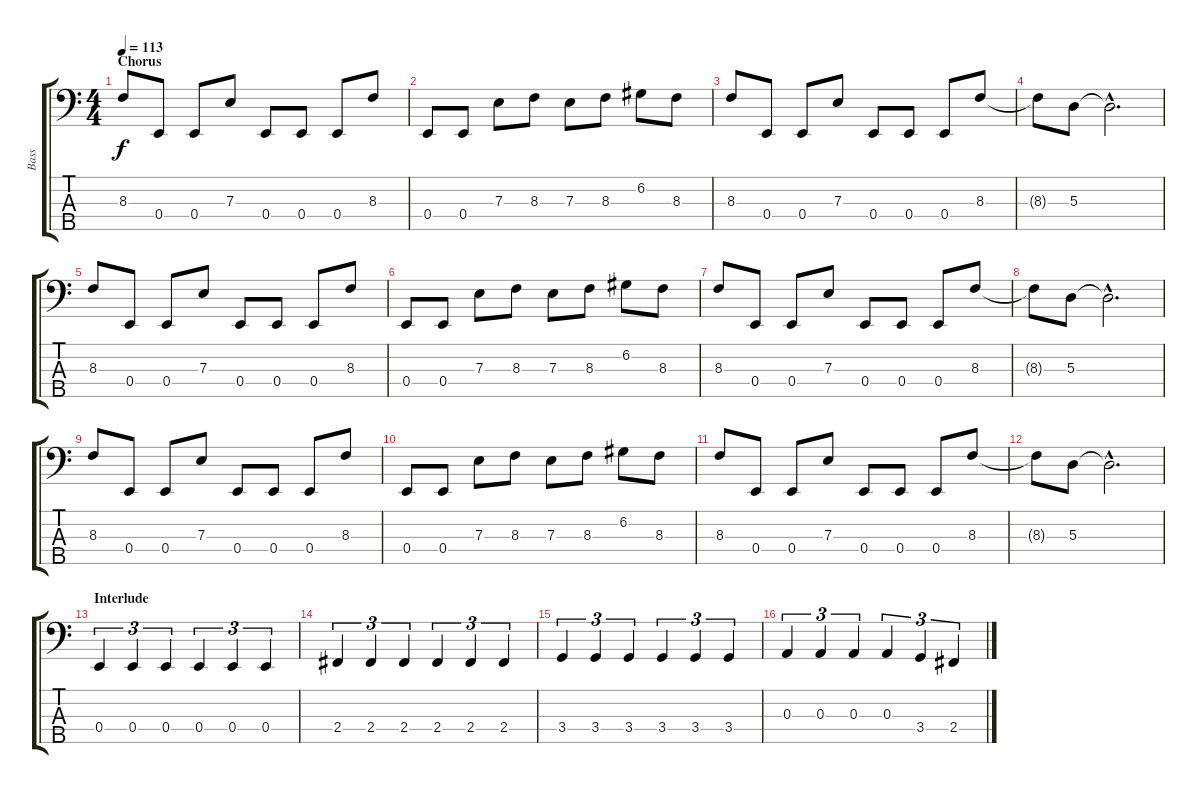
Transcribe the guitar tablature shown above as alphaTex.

\track ("Bass" "Bass") {instrument electricbassfinger}
\staff {score tabs}
\tuning (G2 D2 A1 E1 B0) {hide}
\ts (4 4)
\section ("" "Chorus")
\tempo 113
\clef f4
\ks c
8.3.8{dy f} 0.4.8 0.4.8 7.3.8 0.4.8 0.4.8 0.4.8 8.3.8 |
0.4.8 0.4.8 7.3.8 8.3.8 7.3.8 8.3.8 6.2.8 8.3.8 |
8.3.8 0.4.8 0.4.8 7.3.8 0.4.8 0.4.8 0.4.8 8.3.8 |
8.3{t}.8 5.3.8 5.3{hac t}.2{d} |
8.3.8 0.4.8 0.4.8 7.3.8 0.4.8 0.4.8 0.4.8 8.3.8 |
0.4.8 0.4.8 7.3.8 8.3.8 7.3.8 8.3.8 6.2.8 8.3.8 |
8.3.8 0.4.8 0.4.8 7.3.8 0.4.8 0.4.8 0.4.8 8.3.8 |
8.3{t}.8 5.3.8 5.3{hac t}.2{d} |
8.3.8 0.4.8 0.4.8 7.3.8 0.4.8 0.4.8 0.4.8 8.3.8 |
0.4.8 0.4.8 7.3.8 8.3.8 7.3.8 8.3.8 6.2.8 8.3.8 |
8.3.8 0.4.8 0.4.8 7.3.8 0.4.8 0.4.8 0.4.8 8.3.8 |
8.3{t}.8 5.3.8 5.3{hac t}.2{d} |
\section ("" "Interlude")
0.4.4{tu (3 2)} 0.4.4{tu (3 2)} 0.4.4{tu (3 2)} 0.4.4{tu (3 2)} 0.4.4{tu (3 2)} 0.4.4{tu (3 2)} |
2.4.4{tu (3 2)} 2.4.4{tu (3 2)} 2.4.4{tu (3 2)} 2.4.4{tu (3 2)} 2.4.4{tu (3 2)} 2.4.4{tu (3 2)} |
3.4.4{tu (3 2)} 3.4.4{tu (3 2)} 3.4.4{tu (3 2)} 3.4.4{tu (3 2)} 3.4.4{tu (3 2)} 3.4.4{tu (3 2)} |
0.3.4{tu (3 2)} 0.3.4{tu (3 2)} 0.3.4{tu (3 2)} 0.3.4{tu (3 2)} 3.4.4{tu (3 2)} 2.4.4{tu (3 2)}
